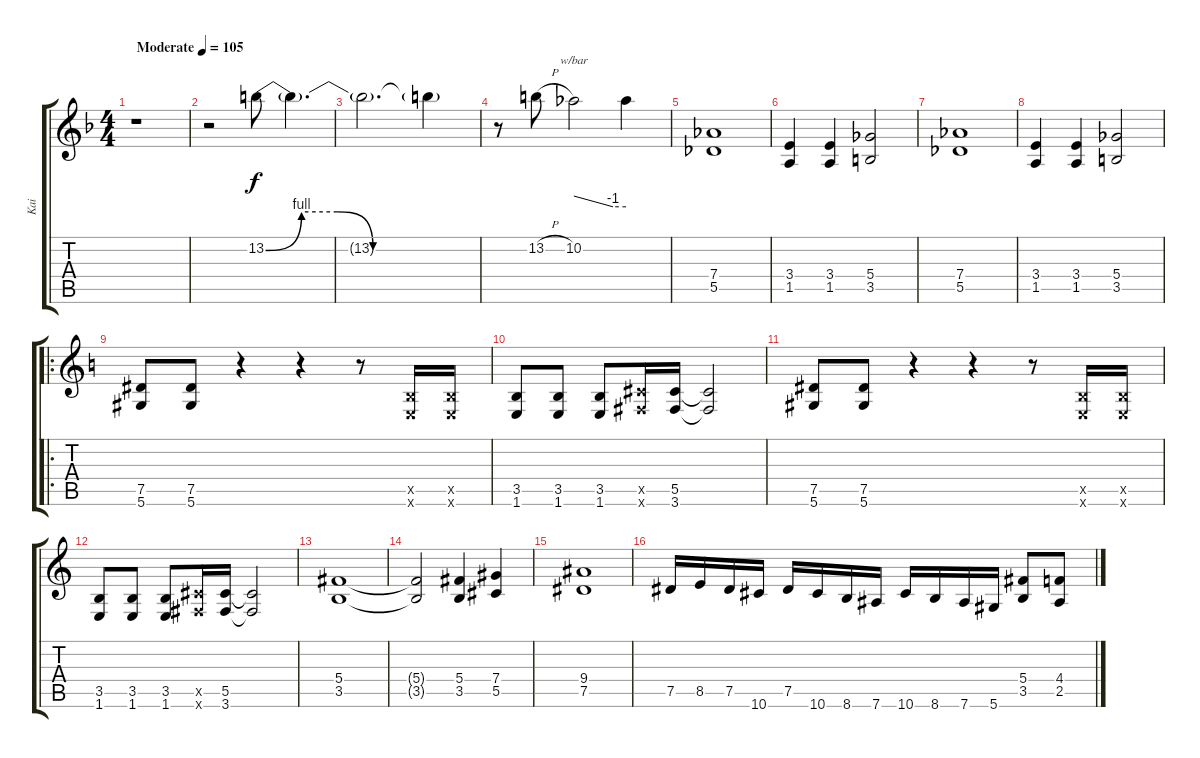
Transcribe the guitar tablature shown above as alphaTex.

\track ("Kai" "Kai") {instrument distortionguitar}
\staff {score tabs}
\tuning (Eb4 Bb3 Gb3 Db3 Ab2 Eb2) {hide}
\ts (4 4)
\tempo (105 "Moderate")
\clef g2
\ks f
r.1{dy f instrument distortionguitar} |
r.2 13.2{be (custom 0 0 10 4 20 4 30 0 60 0)}.8 13.2{t}.4{d} |
13.2{t}.2{d} 13.2{t}.4 |
r.8 13.2{h}.8 10.2.2{tbe (custom default 0 0 45 -4 60 -4)} 10.2{t}.4 |
(7.4 5.5).1 |
(3.4 1.5).4 (3.4 1.5).4 (5.4 3.5).2 |
(7.4 5.5).1 |
(3.4 1.5).4 (3.4 1.5).4 (5.4 3.5).2 |
\ro
\ks c
(7.5 5.6).8 (7.5 5.6).8 r.4 r.4 r.8 (3.5{x} 1.6{x}).16 (3.5{x} 1.6{x}).16 |
(3.5 1.6).8 (3.5 1.6).8 (3.5 1.6).8 (5.5{x} 3.6{x}).16 (5.5 3.6).16 (5.5{t} 3.6{t}).2 |
(7.5 5.6).8 (7.5 5.6).8 r.4 r.4 r.8 (3.5{x} 1.6{x}).16 (3.5{x} 1.6{x}).16 |
(3.5 1.6).8 (3.5 1.6).8 (3.5 1.6).8 (5.5{x} 3.6{x}).16 (5.5 3.6).16 (5.5{t} 3.6{t}).2 |
(5.4 3.5).1 |
(5.4{t} 3.5{t}).2 (5.4 3.5).4 (7.4 5.5).4 |
(9.4 7.5).1 |
7.5.16 8.5.16 7.5.16 10.6.16 7.5.16 10.6.16 8.6.16 7.6.16 10.6.16 8.6.16 7.6.16 5.6.16 (5.4 3.5).8 (4.4 2.5).8
